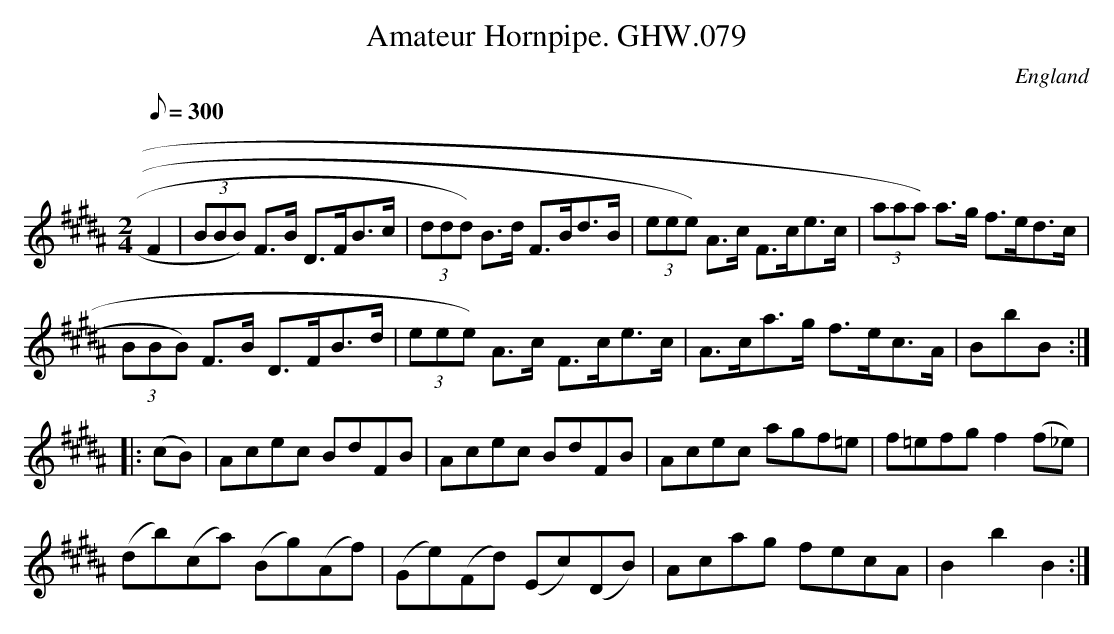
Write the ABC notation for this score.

X:1
T:Amateur Hornpipe. GHW.079
M:2/4
L:1/8
Q:300
O:England
K:B_
F2|(3BBB) F>B D>FB>c|(3ddd) B>d F>Bd>B|(3eee) A>c F>ce>c|\
(3aaa) a>g f>ed>c|!
(3BBB) F>B D>FB>d|(3eee) A>c F>ce>c|A>ca>g f>ec>A|BbB:|!
|:(cB)|Acec BdFB|Acec BdFB|Acec agf=e|f=efg f2 (f_e)|!
(db)(ca) (Bg)(Af)|(Ge)(Fd) (Ec)(DB)|Acag fecA|B2b2B2:|
